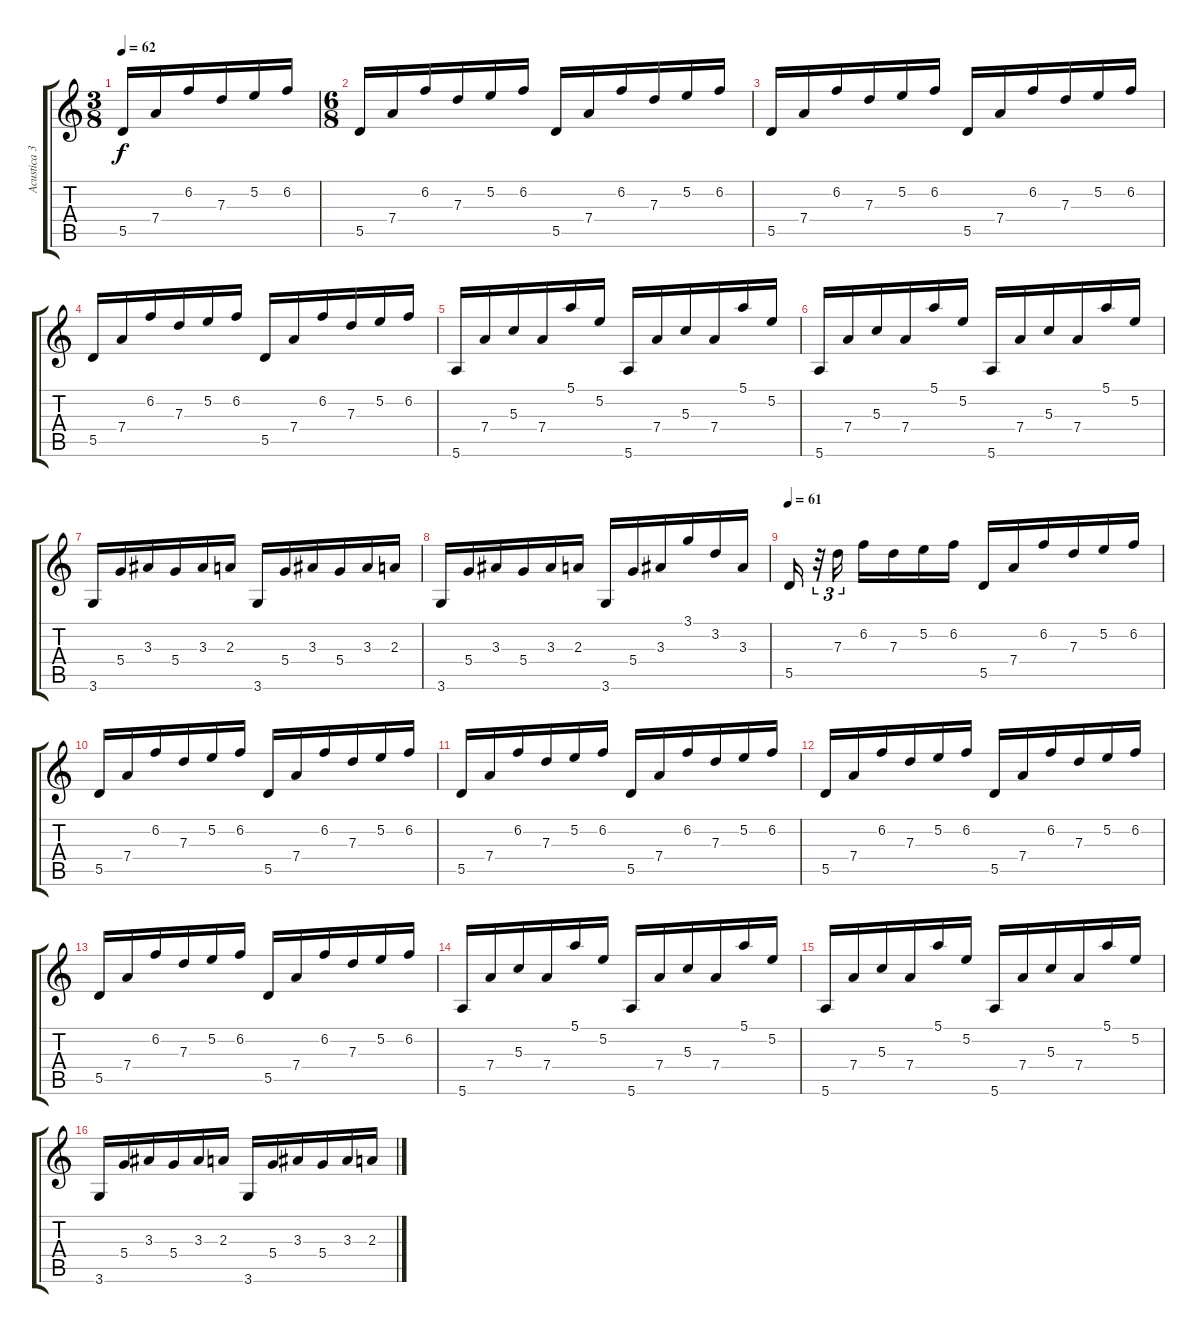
\track ("Acustica 3" "Acustica 3") {instrument acousticguitarnylon}
\staff {score tabs}
\tuning (E4 B3 G3 D3 A2 E2) {hide}
\ts (3 8)
\tempo 62
\clef g2
\ks c
5.5.16{dy f} 7.4.16 6.2.16 7.3.16 5.2.16 6.2.16 |
\ts (6 8)
5.5.16 7.4.16 6.2.16 7.3.16 5.2.16 6.2.16 5.5.16 7.4.16 6.2.16 7.3.16 5.2.16 6.2.16 |
5.5.16 7.4.16 6.2.16 7.3.16 5.2.16 6.2.16 5.5.16 7.4.16 6.2.16 7.3.16 5.2.16 6.2.16 |
5.5.16 7.4.16 6.2.16 7.3.16 5.2.16 6.2.16 5.5.16 7.4.16 6.2.16 7.3.16 5.2.16 6.2.16 |
5.6.16 7.4.16 5.3.16 7.4.16 5.1.16 5.2.16 5.6.16 7.4.16 5.3.16 7.4.16 5.1.16 5.2.16 |
5.6.16 7.4.16 5.3.16 7.4.16 5.1.16 5.2.16 5.6.16 7.4.16 5.3.16 7.4.16 5.1.16 5.2.16 |
3.6.16 5.4.16 3.3.16 5.4.16 3.3.16 2.3.16 3.6.16 5.4.16 3.3.16 5.4.16 3.3.16 2.3.16 |
3.6.16 5.4.16 3.3.16 5.4.16 3.3.16 2.3.16 3.6.16 5.4.16 3.3.16 3.1.16 3.2.16 3.3.16 |
\tempo 61
5.5.16 r.32{tu (3 2)} 7.3.16{tu (3 2) beam splitsecondary} 6.2.16 7.3.16 5.2.16 6.2.16 5.5.16 7.4.16 6.2.16 7.3.16 5.2.16 6.2.16 |
5.5.16 7.4.16 6.2.16 7.3.16 5.2.16 6.2.16 5.5.16 7.4.16 6.2.16 7.3.16 5.2.16 6.2.16 |
5.5.16 7.4.16 6.2.16 7.3.16 5.2.16 6.2.16 5.5.16 7.4.16 6.2.16 7.3.16 5.2.16 6.2.16 |
5.5.16 7.4.16 6.2.16 7.3.16 5.2.16 6.2.16 5.5.16 7.4.16 6.2.16 7.3.16 5.2.16 6.2.16 |
5.5.16 7.4.16 6.2.16 7.3.16 5.2.16 6.2.16 5.5.16 7.4.16 6.2.16 7.3.16 5.2.16 6.2.16 |
5.6.16 7.4.16 5.3.16 7.4.16 5.1.16 5.2.16 5.6.16 7.4.16 5.3.16 7.4.16 5.1.16 5.2.16 |
5.6.16 7.4.16 5.3.16 7.4.16 5.1.16 5.2.16 5.6.16 7.4.16 5.3.16 7.4.16 5.1.16 5.2.16 |
3.6.16 5.4.16 3.3.16 5.4.16 3.3.16 2.3.16 3.6.16 5.4.16 3.3.16 5.4.16 3.3.16 2.3.16
